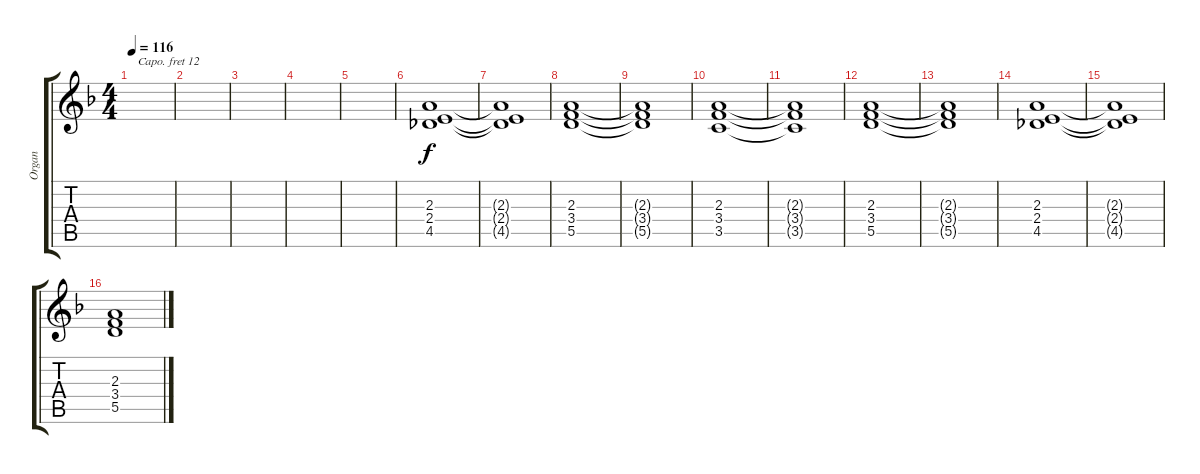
\track ("Organ" "Organ") {instrument drawbarorgan}
\staff {score tabs}
\capo 12
\tuning (E4 B3 G3 D3 A2 E2) {hide}
\ts (4 4)
\tempo 116
\clef g2
\ks dminor
|
|
|
|
|
(2.3 2.4 4.5).1 |
(2.3{t} 2.4{t} 4.5{t}).1 |
(2.3 3.4 5.5).1 |
(2.3{t} 3.4{t} 5.5{t}).1 |
(2.3 3.4 3.5).1 |
(2.3{t} 3.4{t} 3.5{t}).1 |
(2.3 3.4 5.5).1 |
(2.3{t} 3.4{t} 5.5{t}).1 |
(2.3 2.4 4.5).1 |
(2.3{t} 2.4{t} 4.5{t}).1 |
(2.3 3.4 5.5).1
